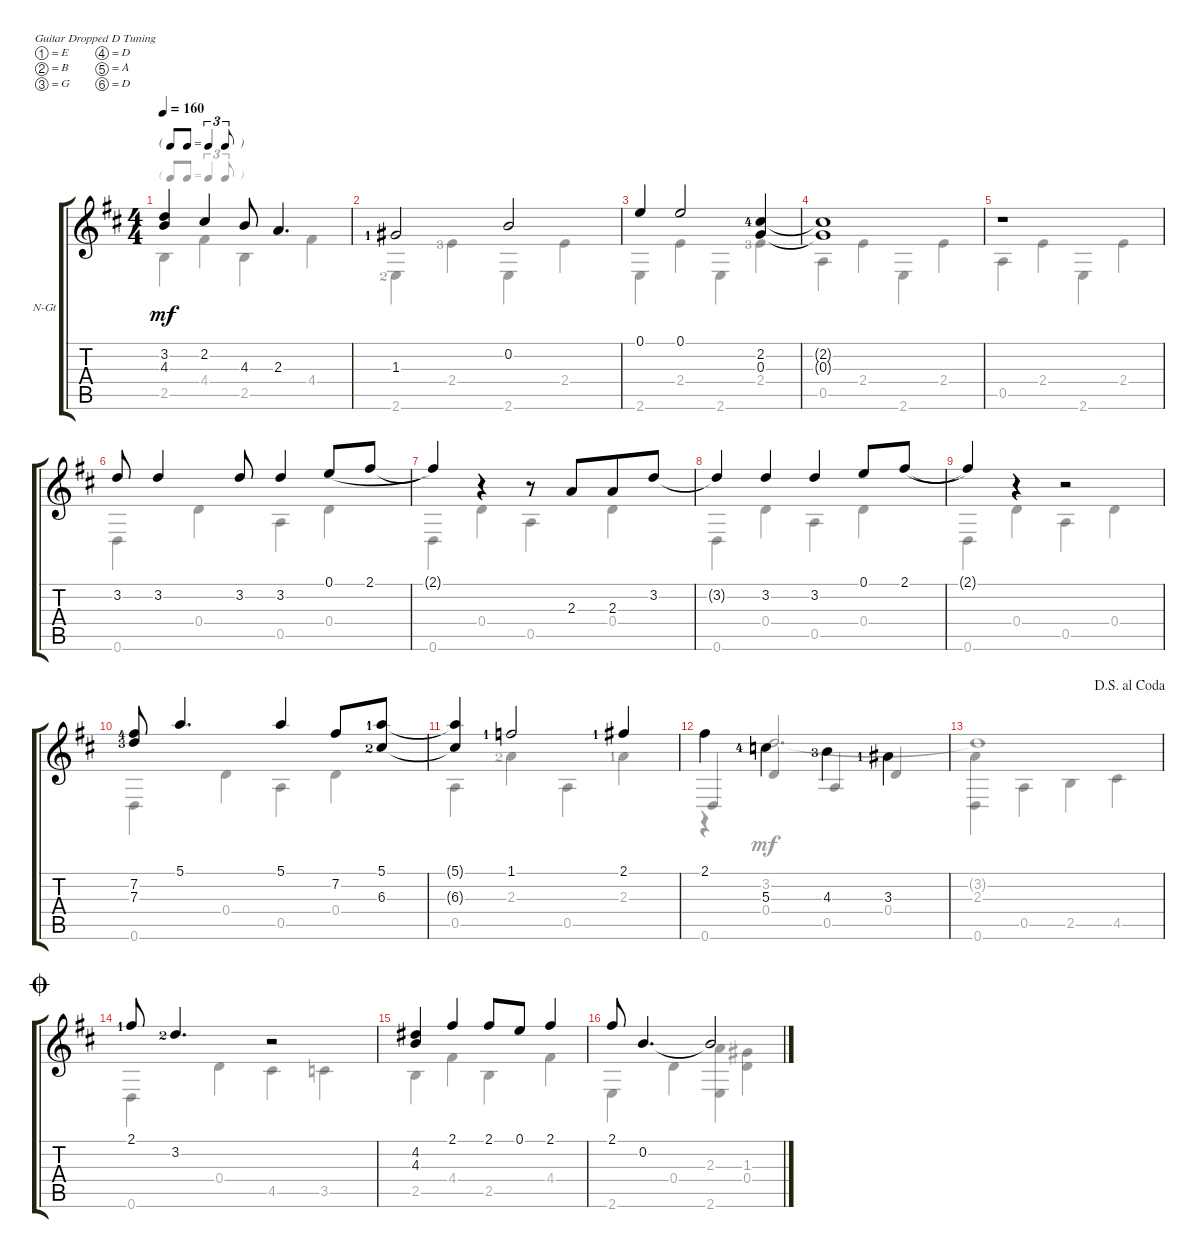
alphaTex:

\defaultSystemsLayout 4
\bracketExtendMode groupsimilarinstruments
\firstSystemTrackNameOrientation horizontal
\otherSystemsTrackNameOrientation horizontal
\track ("Nylon Guitar" "N-Gt") {instrument acousticguitarnylon}
\staff {score tabs}
\tuning (E4 B3 G3 D3 A2 D2)
\voice
\ts (4 4)
\tf triplet8th
\tempo 160
\clef g2
\scale
0.221115
\ks d
(3.2 4.3{t}).4{dy mf} 2.2.4 4.3.8 2.3.4{d} |
\scale
0.154854 1.3{lf 2}.2 0.2.2 |
0.1.4 0.1.2 (2.2{lf 5} 0.3).4 |
(2.2{t} 0.3{t}).1 |
r.1 |
3.2.8 3.2.4 3.2.8 3.2.4 0.1.8{legatoorigin} 2.1.8{legatoorigin} |
2.1{t}.4 r.4 r.8 2.3.8{beam merge} 2.3.8{beam merge} 3.2.8 |
3.2{t}.4 3.2.4 3.2.4 0.1.8 2.1.8{legatoorigin} |
2.1{t}.4 r.4 r.2 |
(7.2{lf 5} 7.3{lf 4}).8 5.1.4{d} 5.1.4 7.2.8 (5.1{lf 2} 6.3{lf 3}).8 |
(5.1{t} 6.3{t}).4 1.1{lf 2}.2 2.1{lf 2}.4 |
2.1.4 5.3{lf 5}.4{beam invert} 4.3{lf 4}.4{beam invert} 3.3{lf 2}.4{beam invert} |
\jump dalsegnoalcoda
|
\jump coda
2.1{lf 2}.8 3.2{lf 3}.4{d} r.2 |
(4.2 4.3).4 2.1.4 2.1.8 0.1.8 2.1.4 |
2.1.8 0.2.4{d} 0.2{t}.2
\voice
\clef g2
\ottava regular
\simile none
\scale
0.221115
\ks d
2.5.4{dy mf} 4.4.4 2.5.4 4.4.4 |
\scale
0.154854 2.6{lf 3}.4 2.4{lf 4}.4 2.6.4 2.4.4 |
2.6.4 2.4.4 2.6.4 2.4{lf 4}.4 |
0.5.4 2.4.4 2.6.4 2.4.4 |
0.5.4 2.4.4 2.6.4 2.4.4 |
0.6.4 0.4.4 0.5.4 0.4.4 |
0.6.4 0.4.4 0.5.4 0.4.4 |
0.6.4 0.4.4 0.5.4 0.4.4 |
0.6.4 0.4.4 0.5.4 0.4.4 |
0.6.4 0.4.4 0.5.4 0.4.4 |
0.5.4 2.3{lf 3}.4 0.5.4 2.3{lf 2}.4 |
0.6.4{beam invert} 0.4.4{beam invert} 0.5.4{beam invert} 0.4.4{beam invert} |
(0.6 2.3).4 0.5.4 2.5.4 4.5.4 |
0.6.4 0.4.4 4.5.4 3.5.4 |
2.5.4 4.4.4 2.5.4 4.4.4 |
2.6.4 0.4.4 (2.6 2.3).4 (0.4 1.3).4
\voice
\clef g2
\ottava regular
\simile none
\scale
0.221115
\ks d
|
\scale
0.154854 |
|
|
|
|
|
|
|
|
|
r.4 3.2.2{d beam invert} |
3.2{t}.1 |
|
|
